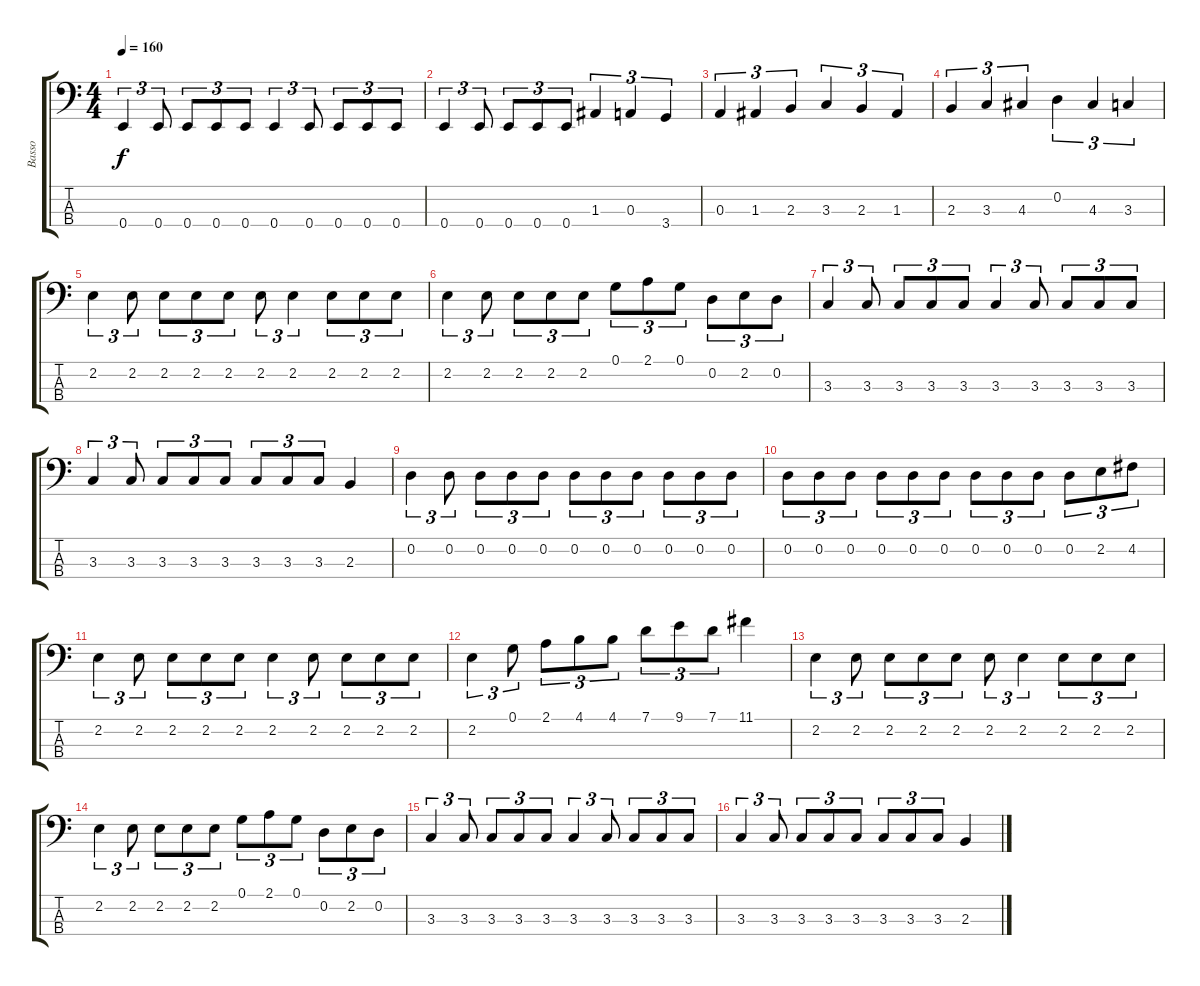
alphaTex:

\track ("Basso" "Basso") {instrument electricbassfinger}
\staff {score tabs}
\tuning (G2 D2 A1 E1) {hide}
\ts (4 4)
\tempo 160
\clef f4
\ks c
0.4.4{tu (3 2) dy f} 0.4.8{tu (3 2)} 0.4.8{tu (3 2)} 0.4.8{tu (3 2)} 0.4.8{tu (3 2)} 0.4.4{tu (3 2)} 0.4.8{tu (3 2)} 0.4.8{tu (3 2)} 0.4.8{tu (3 2)} 0.4.8{tu (3 2)} |
0.4.4{tu (3 2)} 0.4.8{tu (3 2)} 0.4.8{tu (3 2)} 0.4.8{tu (3 2)} 0.4.8{tu (3 2)} 1.3.4{tu (3 2)} 0.3.4{tu (3 2)} 3.4.4{tu (3 2)} |
0.3.4{tu (3 2)} 1.3.4{tu (3 2)} 2.3.4{tu (3 2)} 3.3.4{tu (3 2)} 2.3.4{tu (3 2)} 1.3.4{tu (3 2)} |
2.3.4{tu (3 2)} 3.3.4{tu (3 2)} 4.3.4{tu (3 2)} 0.2.4{tu (3 2)} 4.3.4{tu (3 2)} 3.3.4{tu (3 2)} |
2.2.4{tu (3 2)} 2.2.8{tu (3 2)} 2.2.8{tu (3 2)} 2.2.8{tu (3 2)} 2.2.8{tu (3 2)} 2.2.8{tu (3 2)} 2.2.4{tu (3 2)} 2.2.8{tu (3 2)} 2.2.8{tu (3 2)} 2.2.8{tu (3 2)} |
2.2.4{tu (3 2)} 2.2.8{tu (3 2)} 2.2.8{tu (3 2)} 2.2.8{tu (3 2)} 2.2.8{tu (3 2)} 0.1.8{tu (3 2)} 2.1.8{tu (3 2)} 0.1.8{tu (3 2)} 0.2.8{tu (3 2)} 2.2.8{tu (3 2)} 0.2.8{tu (3 2)} |
3.3.4{tu (3 2)} 3.3.8{tu (3 2)} 3.3.8{tu (3 2)} 3.3.8{tu (3 2)} 3.3.8{tu (3 2)} 3.3.4{tu (3 2)} 3.3.8{tu (3 2)} 3.3.8{tu (3 2)} 3.3.8{tu (3 2)} 3.3.8{tu (3 2)} |
3.3.4{tu (3 2)} 3.3.8{tu (3 2)} 3.3.8{tu (3 2)} 3.3.8{tu (3 2)} 3.3.8{tu (3 2)} 3.3.8{tu (3 2)} 3.3.8{tu (3 2)} 3.3.8{tu (3 2)} 2.3.4 |
0.2.4{tu (3 2)} 0.2.8{tu (3 2)} 0.2.8{tu (3 2)} 0.2.8{tu (3 2)} 0.2.8{tu (3 2)} 0.2.8{tu (3 2)} 0.2.8{tu (3 2)} 0.2.8{tu (3 2)} 0.2.8{tu (3 2)} 0.2.8{tu (3 2)} 0.2.8{tu (3 2)} |
0.2.8{tu (3 2)} 0.2.8{tu (3 2)} 0.2.8{tu (3 2)} 0.2.8{tu (3 2)} 0.2.8{tu (3 2)} 0.2.8{tu (3 2)} 0.2.8{tu (3 2)} 0.2.8{tu (3 2)} 0.2.8{tu (3 2)} 0.2.8{tu (3 2)} 2.2.8{tu (3 2)} 4.2.8{tu (3 2)} |
2.2.4{tu (3 2)} 2.2.8{tu (3 2)} 2.2.8{tu (3 2)} 2.2.8{tu (3 2)} 2.2.8{tu (3 2)} 2.2.4{tu (3 2)} 2.2.8{tu (3 2)} 2.2.8{tu (3 2)} 2.2.8{tu (3 2)} 2.2.8{tu (3 2)} |
2.2.4{tu (3 2)} 0.1.8{tu (3 2)} 2.1.8{tu (3 2)} 4.1.8{tu (3 2)} 4.1.8{tu (3 2)} 7.1.8{tu (3 2)} 9.1.8{tu (3 2)} 7.1.8{tu (3 2)} 11.1.4 |
2.2.4{tu (3 2)} 2.2.8{tu (3 2)} 2.2.8{tu (3 2)} 2.2.8{tu (3 2)} 2.2.8{tu (3 2)} 2.2.8{tu (3 2)} 2.2.4{tu (3 2)} 2.2.8{tu (3 2)} 2.2.8{tu (3 2)} 2.2.8{tu (3 2)} |
2.2.4{tu (3 2)} 2.2.8{tu (3 2)} 2.2.8{tu (3 2)} 2.2.8{tu (3 2)} 2.2.8{tu (3 2)} 0.1.8{tu (3 2)} 2.1.8{tu (3 2)} 0.1.8{tu (3 2)} 0.2.8{tu (3 2)} 2.2.8{tu (3 2)} 0.2.8{tu (3 2)} |
3.3.4{tu (3 2)} 3.3.8{tu (3 2)} 3.3.8{tu (3 2)} 3.3.8{tu (3 2)} 3.3.8{tu (3 2)} 3.3.4{tu (3 2)} 3.3.8{tu (3 2)} 3.3.8{tu (3 2)} 3.3.8{tu (3 2)} 3.3.8{tu (3 2)} |
3.3.4{tu (3 2)} 3.3.8{tu (3 2)} 3.3.8{tu (3 2)} 3.3.8{tu (3 2)} 3.3.8{tu (3 2)} 3.3.8{tu (3 2)} 3.3.8{tu (3 2)} 3.3.8{tu (3 2)} 2.3.4
